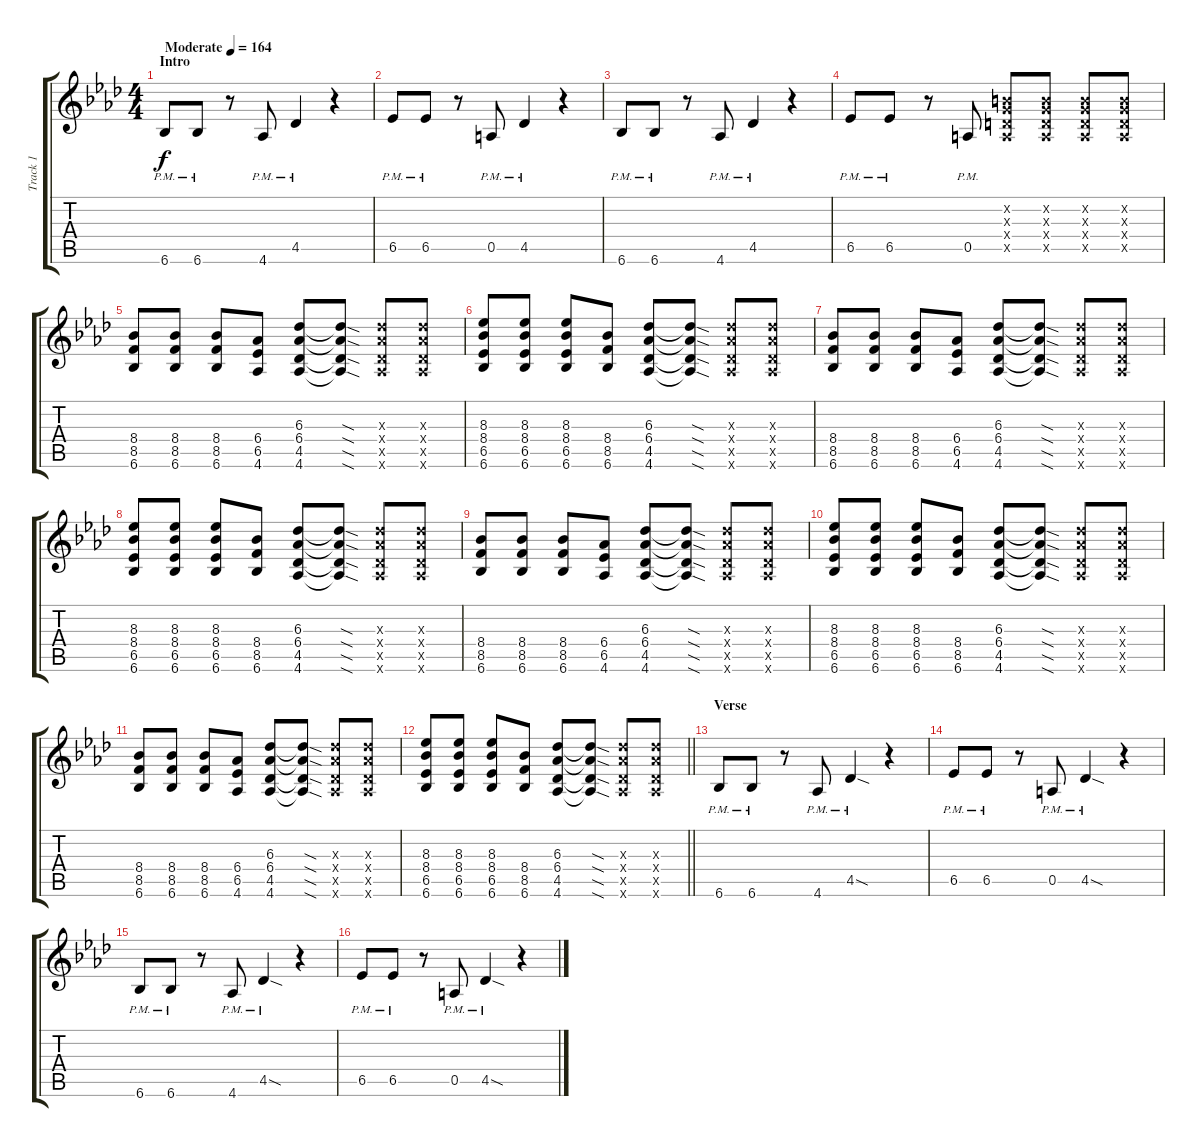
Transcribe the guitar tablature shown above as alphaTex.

\track ("Track 1" "Track 1") {instrument distortionguitar}
\staff {score tabs}
\tuning (E4 B3 G3 D3 A2 E2) {hide}
\ts (4 4)
\section ("" "Intro")
\tempo (164 "Moderate")
\clef g2
\ks ab
6.6{pm}.8{dy f instrument distortionguitar} 6.6{pm}.8 r.8 4.6{pm}.8 4.5{pm}.4 r.4 |
6.5{pm}.8 6.5{pm}.8 r.8 0.5{pm}.8 4.5{pm}.4 r.4 |
6.6{pm}.8 6.6{pm}.8 r.8 4.6{pm}.8 4.5{pm}.4 r.4 |
6.5{pm}.8 6.5{pm}.8 r.8 0.5{pm}.8 (0.2{x} 0.3{x} 0.4{x} 0.5{x}).8 (0.2{x} 0.3{x} 0.4{x} 0.5{x}).8 (0.2{x} 0.3{x} 0.4{x} 0.5{x}).8 (0.2{x} 0.3{x} 0.4{x} 0.5{x}).8 |
(8.4 8.5 6.6).8 (8.4 8.5 6.6).8 (8.4 8.5 6.6).8 (6.4 6.5 4.6).8 (6.3 6.4 4.5 4.6).8 (6.3{sod t} 6.4{sod t} 4.5{sod t} 4.6{sod t}).8 (6.3{x} 6.4{x} 4.5{x} 4.6{x}).8 (6.3{x} 6.4{x} 4.5{x} 4.6{x}).8 |
(8.3 8.4 6.5 6.6).8 (8.3 8.4 6.5 6.6).8 (8.3 8.4 6.5 6.6).8 (8.4 8.5 6.6).8 (6.3 6.4 4.5 4.6).8 (6.3{sod t} 6.4{sod t} 4.5{sod t} 4.6{sod t}).8 (6.3{x} 6.4{x} 4.5{x} 4.6{x}).8 (6.3{x} 6.4{x} 4.5{x} 4.6{x}).8 |
(8.4 8.5 6.6).8 (8.4 8.5 6.6).8 (8.4 8.5 6.6).8 (6.4 6.5 4.6).8 (6.3 6.4 4.5 4.6).8 (6.3{sod t} 6.4{sod t} 4.5{sod t} 4.6{sod t}).8 (6.3{x} 6.4{x} 4.5{x} 4.6{x}).8 (6.3{x} 6.4{x} 4.5{x} 4.6{x}).8 |
(8.3 8.4 6.5 6.6).8 (8.3 8.4 6.5 6.6).8 (8.3 8.4 6.5 6.6).8 (8.4 8.5 6.6).8 (6.3 6.4 4.5 4.6).8 (6.3{sod t} 6.4{sod t} 4.5{sod t} 4.6{sod t}).8 (6.3{x} 6.4{x} 4.5{x} 4.6{x}).8 (6.3{x} 6.4{x} 4.5{x} 4.6{x}).8 |
(8.4 8.5 6.6).8 (8.4 8.5 6.6).8 (8.4 8.5 6.6).8 (6.4 6.5 4.6).8 (6.3 6.4 4.5 4.6).8 (6.3{sod t} 6.4{sod t} 4.5{sod t} 4.6{sod t}).8 (6.3{x} 6.4{x} 4.5{x} 4.6{x}).8 (6.3{x} 6.4{x} 4.5{x} 4.6{x}).8 |
(8.3 8.4 6.5 6.6).8 (8.3 8.4 6.5 6.6).8 (8.3 8.4 6.5 6.6).8 (8.4 8.5 6.6).8 (6.3 6.4 4.5 4.6).8 (6.3{sod t} 6.4{sod t} 4.5{sod t} 4.6{sod t}).8 (6.3{x} 6.4{x} 4.5{x} 4.6{x}).8 (6.3{x} 6.4{x} 4.5{x} 4.6{x}).8 |
(8.4 8.5 6.6).8 (8.4 8.5 6.6).8 (8.4 8.5 6.6).8 (6.4 6.5 4.6).8 (6.3 6.4 4.5 4.6).8 (6.3{sod t} 6.4{sod t} 4.5{sod t} 4.6{sod t}).8 (6.3{x} 6.4{x} 4.5{x} 4.6{x}).8 (6.3{x} 6.4{x} 4.5{x} 4.6{x}).8 |
\barLineRight lightlight
(8.3 8.4 6.5 6.6).8 (8.3 8.4 6.5 6.6).8 (8.3 8.4 6.5 6.6).8 (8.4 8.5 6.6).8 (6.3 6.4 4.5 4.6).8 (6.3{sod t} 6.4{sod t} 4.5{sod t} 4.6{sod t}).8 (6.3{x} 6.4{x} 4.5{x} 4.6{x}).8 (6.3{x} 6.4{x} 4.5{x} 4.6{x}).8 |
\section ("" "Verse")
6.6{pm}.8 6.6{pm}.8 r.8 4.6{pm}.8 4.5{sod pm}.4 r.4 |
6.5{pm}.8 6.5{pm}.8 r.8 0.5{pm}.8 4.5{sod pm}.4 r.4 |
6.6{pm}.8 6.6{pm}.8 r.8 4.6{pm}.8 4.5{sod pm}.4 r.4 |
6.5{pm}.8 6.5{pm}.8 r.8 0.5{pm}.8 4.5{sod pm}.4 r.4
